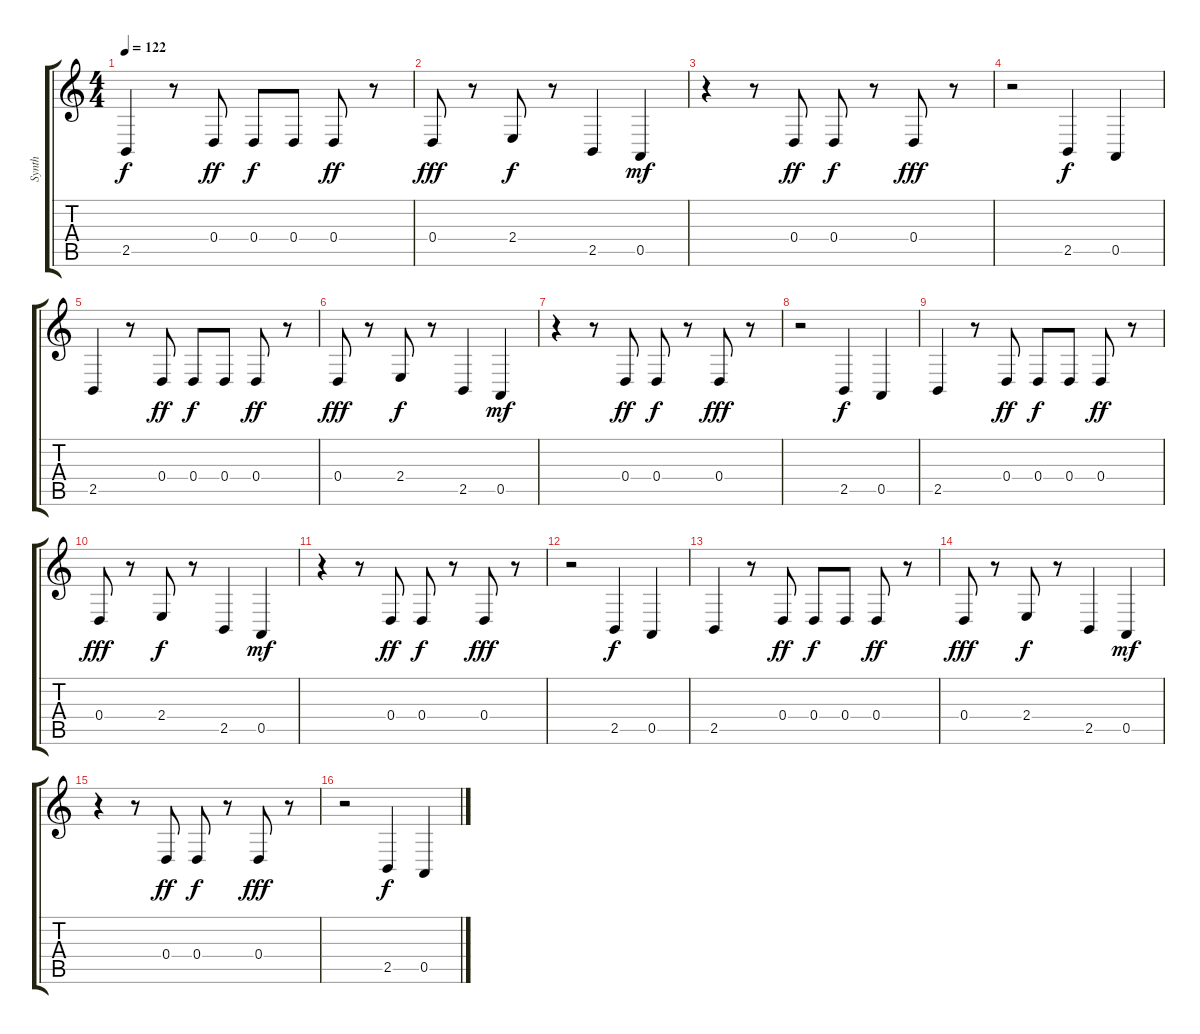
\track ("Synth" "Synth") {instrument clavinet}
\staff {score tabs}
\tuning (E4 B3 G3 D3 A2 E2) {hide}
\ts (4 4)
\tempo 122
\clef g2
\ks c
2.5.4{dy f} r.8 0.4.8{dy ff} 0.4.8{dy f} 0.4.8 0.4.8{dy ff} r.8 |
0.4.8{dy fff} r.8 2.4.8{dy f} r.8 2.5.4 0.5.4{dy mf} |
r.4 r.8 0.4.8{dy ff} 0.4.8{dy f} r.8 0.4.8{dy fff} r.8 |
r.2 2.5.4{dy f} 0.5.4 |
2.5.4 r.8 0.4.8{dy ff} 0.4.8{dy f} 0.4.8 0.4.8{dy ff} r.8 |
0.4.8{dy fff} r.8 2.4.8{dy f} r.8 2.5.4 0.5.4{dy mf} |
r.4 r.8 0.4.8{dy ff} 0.4.8{dy f} r.8 0.4.8{dy fff} r.8 |
r.2 2.5.4{dy f} 0.5.4 |
2.5.4 r.8 0.4.8{dy ff} 0.4.8{dy f} 0.4.8 0.4.8{dy ff} r.8 |
0.4.8{dy fff} r.8 2.4.8{dy f} r.8 2.5.4 0.5.4{dy mf} |
r.4 r.8 0.4.8{dy ff} 0.4.8{dy f} r.8 0.4.8{dy fff} r.8 |
r.2 2.5.4{dy f} 0.5.4 |
2.5.4 r.8 0.4.8{dy ff} 0.4.8{dy f} 0.4.8 0.4.8{dy ff} r.8 |
0.4.8{dy fff} r.8 2.4.8{dy f} r.8 2.5.4 0.5.4{dy mf} |
r.4 r.8 0.4.8{dy ff} 0.4.8{dy f} r.8 0.4.8{dy fff} r.8 |
r.2 2.5.4{dy f} 0.5.4
